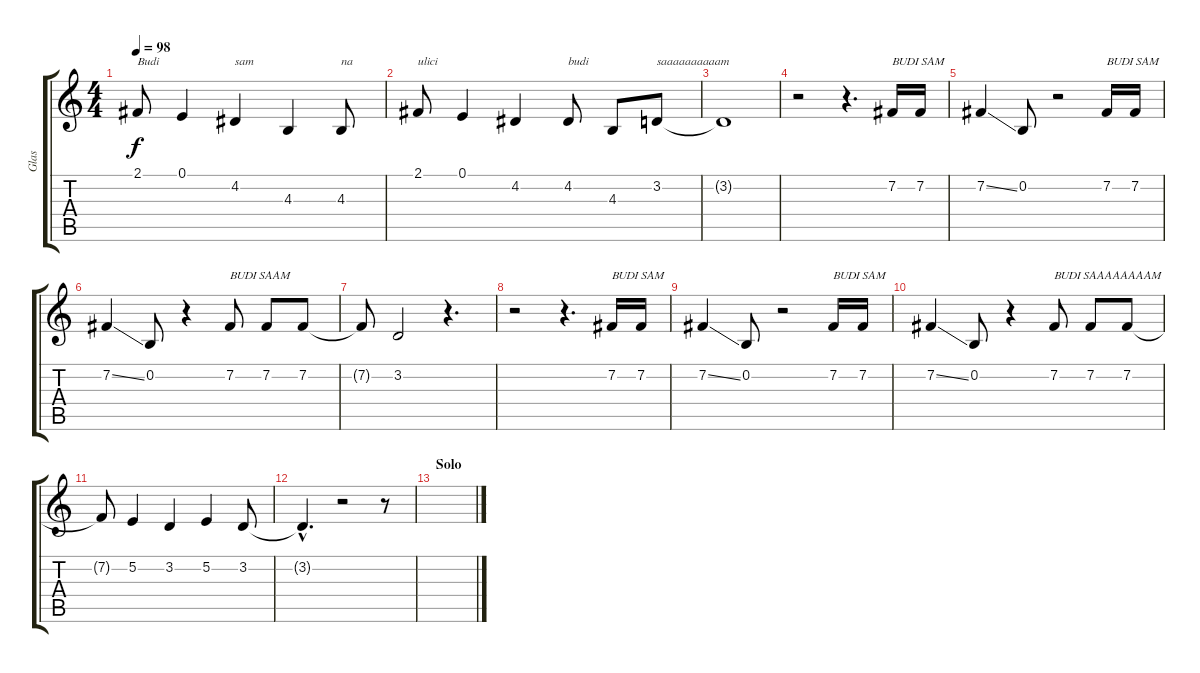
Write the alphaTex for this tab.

\track ("Glas" "Glas") {instrument frenchhorn}
\staff {score tabs}
\tuning (E4 B3 G3 D3 A2 E2) {hide}
\ts (4 4)
\tempo 98
\clef g2
\ks c
2.1.8{txt "Budi" dy f} 0.1.4 4.2.4{txt "sam"} 4.3.4 4.3.8{txt "na"} |
2.1.8{txt "ulici"} 0.1.4 4.2.4 4.2.8{txt "budi"} 4.3.8 3.2.8{txt "saaaaaaaaaam"} |
3.2{t}.1 |
r.2 r.4{d} 7.2.16{txt "BUDI SAM"} 7.2.16 |
7.2{ss}.4 0.2.8 r.2 7.2.16{txt "BUDI SAM"} 7.2.16 |
7.2{ss}.4 0.2.8 r.4 7.2.8{txt "BUDI SAAM"} 7.2.8 7.2.8 |
7.2{t}.8 3.2.2 r.4{d} |
r.2 r.4{d} 7.2.16{txt "BUDI SAM"} 7.2.16 |
7.2{ss}.4 0.2.8 r.2 7.2.16{txt "BUDI SAM"} 7.2.16 |
7.2{ss}.4 0.2.8 r.4 7.2.8{txt "BUDI SAAAAAAAAM"} 7.2.8 7.2.8 |
7.2{t}.8 5.2.4 3.2.4 5.2.4 3.2.8 |
3.2{hac t}.4{d} r.2 r.8 |
\section ("" "Solo")
